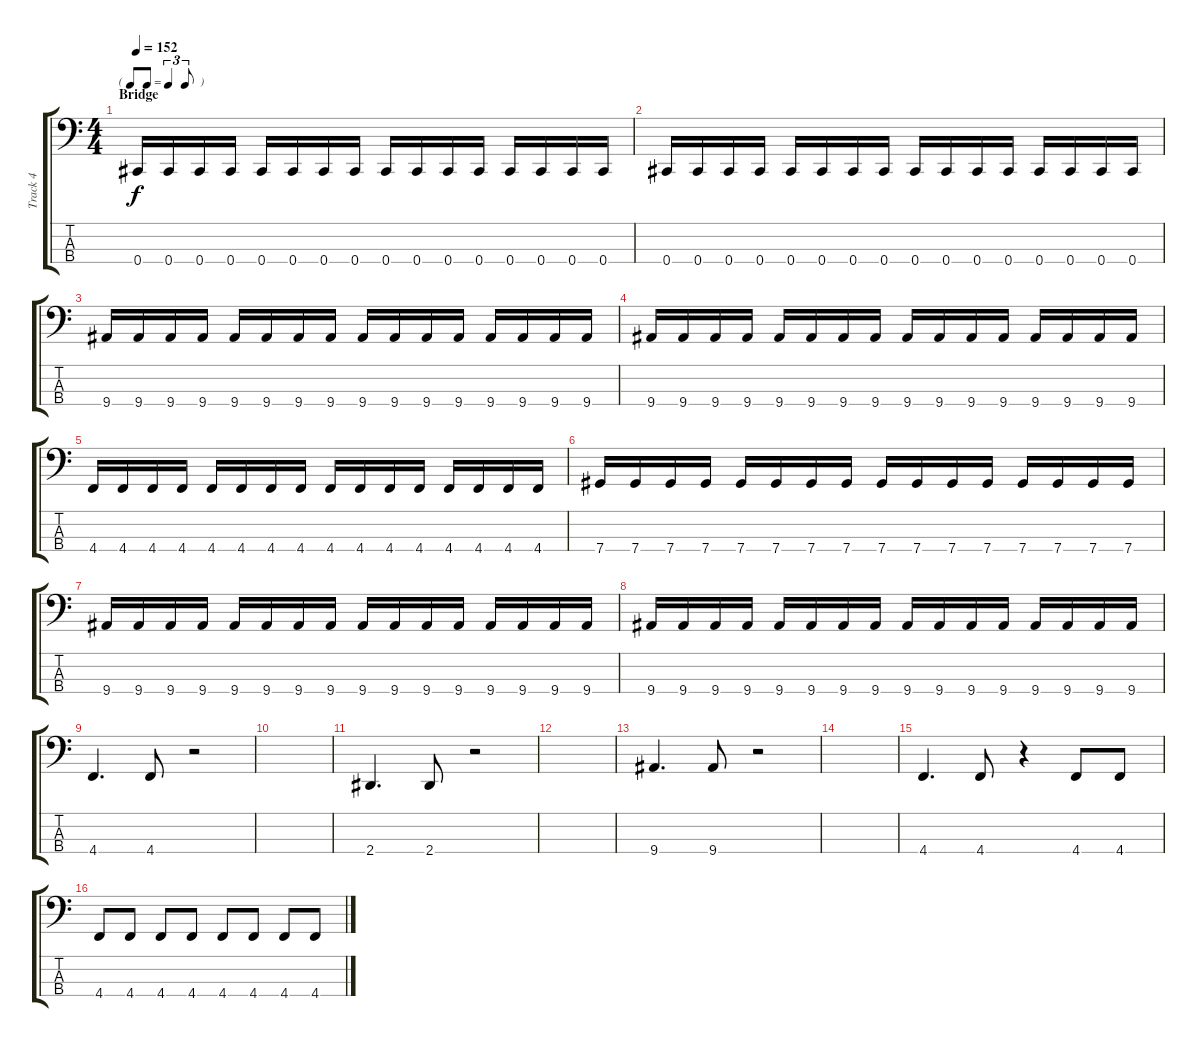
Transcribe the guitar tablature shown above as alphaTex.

\track ("Track 4" "Track 4") {instrument electricbasspick}
\staff {score tabs}
\tuning (Gb2 Db2 Ab1 Db1) {hide}
\ts (4 4)
\tf triplet8th
\section ("" "Bridge")
\tempo 152
\clef f4
\ks c
0.4.16{dy f} 0.4.16 0.4.16 0.4.16 0.4.16 0.4.16 0.4.16 0.4.16 0.4.16 0.4.16 0.4.16 0.4.16 0.4.16 0.4.16 0.4.16 0.4.16 |
0.4.16 0.4.16 0.4.16 0.4.16 0.4.16 0.4.16 0.4.16 0.4.16 0.4.16 0.4.16 0.4.16 0.4.16 0.4.16 0.4.16 0.4.16 0.4.16 |
9.4.16 9.4.16 9.4.16 9.4.16 9.4.16 9.4.16 9.4.16 9.4.16 9.4.16 9.4.16 9.4.16 9.4.16 9.4.16 9.4.16 9.4.16 9.4.16 |
9.4.16 9.4.16 9.4.16 9.4.16 9.4.16 9.4.16 9.4.16 9.4.16 9.4.16 9.4.16 9.4.16 9.4.16 9.4.16 9.4.16 9.4.16 9.4.16 |
4.4.16 4.4.16 4.4.16 4.4.16 4.4.16 4.4.16 4.4.16 4.4.16 4.4.16 4.4.16 4.4.16 4.4.16 4.4.16 4.4.16 4.4.16 4.4.16 |
7.4.16 7.4.16 7.4.16 7.4.16 7.4.16 7.4.16 7.4.16 7.4.16 7.4.16 7.4.16 7.4.16 7.4.16 7.4.16 7.4.16 7.4.16 7.4.16 |
9.4.16 9.4.16 9.4.16 9.4.16 9.4.16 9.4.16 9.4.16 9.4.16 9.4.16 9.4.16 9.4.16 9.4.16 9.4.16 9.4.16 9.4.16 9.4.16 |
9.4.16 9.4.16 9.4.16 9.4.16 9.4.16 9.4.16 9.4.16 9.4.16 9.4.16 9.4.16 9.4.16 9.4.16 9.4.16 9.4.16 9.4.16 9.4.16 |
4.4.4{d} 4.4.8 r.2 |
|
2.4.4{d} 2.4.8 r.2 |
|
9.4.4{d} 9.4.8 r.2 |
|
4.4.4{d} 4.4.8 r.4 4.4.8 4.4.8 |
4.4.8 4.4.8 4.4.8 4.4.8 4.4.8 4.4.8 4.4.8 4.4.8
